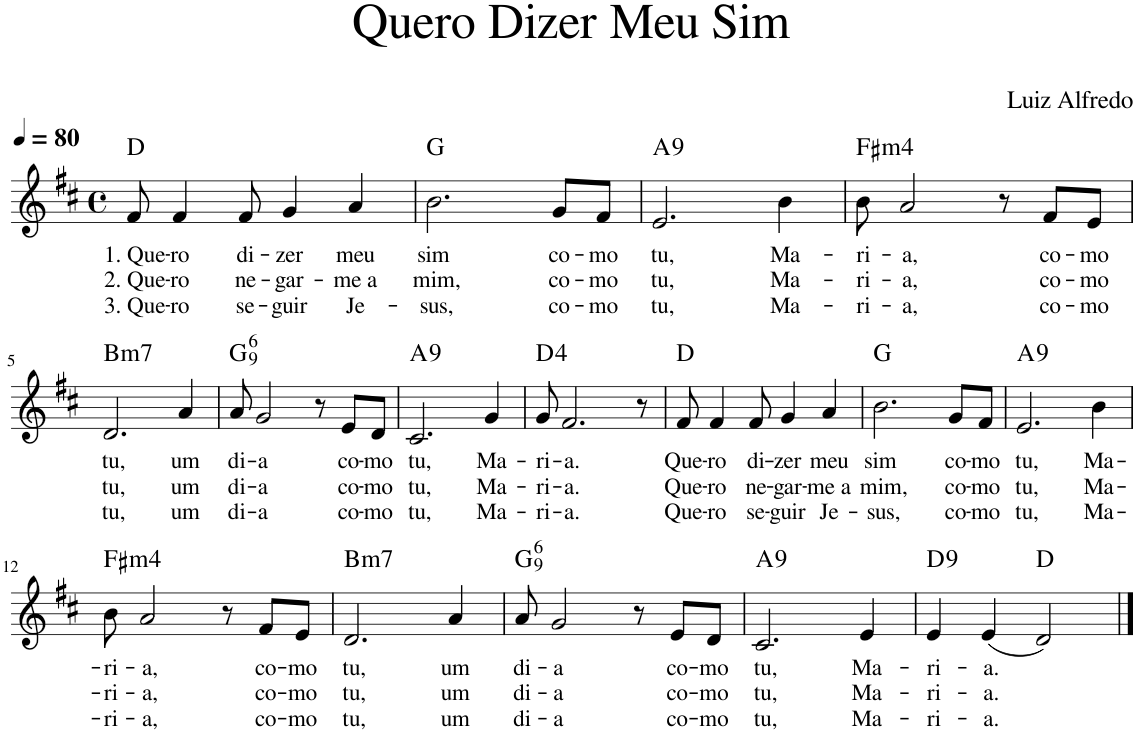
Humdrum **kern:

**kern	**text	**text	**text	**harte
*part1	*part1	*part1	*part1	*part1
*staff1	*staff1	*staff1	*staff1	*
*I"Voz	*	*	*	*
*I'Vo.	*	*	*	*
*clefG2	*	*	*	*
*k[f#c#]	*	*	*	*
*M4/4	*	*	*	*
*met(c)	*	*	*	*
*MM80	*	*	*	*
=1	=1	=1	=1	=1
!	!LO:LY:b	!LO:LY:b	!LO:LY:b	!
8f#/	1. Que-	2. Que-	3. Que-	D:maj
!	!LO:LY:b	!LO:LY:b	!LO:LY:b	!
4f#/	-ro	-ro	-ro	.
!	!LO:LY:b	!LO:LY:b	!LO:LY:b	!
8f#/	di-	ne-	se-	.
!	!LO:LY:b	!LO:LY:b	!LO:LY:b	!
4g/	-zer	-gar-	-guir	.
!	!LO:LY:b	!LO:LY:b	!LO:LY:b	!
4a/	meu	-me a	Je-	.
=2	=2	=2	=2	=2
!	!LO:LY:b	!LO:LY:b	!LO:LY:b	!
2.b\	sim	mim,	-sus,	G:maj
!	!LO:LY:b	!LO:LY:b	!LO:LY:b	!
8g/L	co-	co-	co-	.
!	!LO:LY:b	!LO:LY:b	!LO:LY:b	!
8f#/J	-mo	-mo	-mo	.
=3	=3	=3	=3	=3
!	!LO:LY:b	!LO:LY:b	!LO:LY:b	!LO:H:kt=9
2.e/	tu,	tu,	tu,	A:9
!	!LO:LY:b	!LO:LY:b	!LO:LY:b	!
4b\	Ma-	Ma-	Ma-	.
=4	=4	=4	=4	=4
!	!LO:LY:b	!LO:LY:b	!LO:LY:b	!LO:H:kt=m
8b\	-ri-	-ri-	-ri-	F#:min(4)
!	!LO:LY:b	!LO:LY:b	!LO:LY:b	!
2a/	-a,	-a,	-a,	.
8r	.	.	.	.
!	!LO:LY:b	!LO:LY:b	!LO:LY:b	!
8f#/L	co-	co-	co-	.
!	!LO:LY:b	!LO:LY:b	!LO:LY:b	!
8e/J	-mo	-mo	-mo	.
!!LO:LB:g=z
=5	=5	=5	=5	=5
!	!LO:LY:b	!LO:LY:b	!LO:LY:b	!LO:H:kt=m7
2.d/	tu,	tu,	tu,	B:min7
!	!LO:LY:b	!LO:LY:b	!LO:LY:b	!
4a/	um	um	um	.
=6	=6	=6	=6	=6
!	!LO:LY:b	!LO:LY:b	!LO:LY:b	!LO:H:kt=6
8a/	di-	di-	di-	G:maj6(9)
!	!LO:LY:b	!LO:LY:b	!LO:LY:b	!
2g/	-a	-a	-a	.
8r	.	.	.	.
!	!LO:LY:b	!LO:LY:b	!LO:LY:b	!
8e/L	co-	co-	co-	.
!	!LO:LY:b	!LO:LY:b	!LO:LY:b	!
8d/J	-mo	-mo	-mo	.
=7	=7	=7	=7	=7
!	!LO:LY:b	!LO:LY:b	!LO:LY:b	!LO:H:kt=9
2.c#/	tu,	tu,	tu,	A:9
!	!LO:LY:b	!LO:LY:b	!LO:LY:b	!
4g/	Ma-	Ma-	Ma-	.
=8	=8	=8	=8	=8
!	!LO:LY:b	!LO:LY:b	!LO:LY:b	!
8g/	-ri-	-ri-	-ri-	D:maj(4)
!	!LO:LY:b	!LO:LY:b	!LO:LY:b	!
2.f#/	-a.	-a.	-a.	.
8r	.	.	.	.
=9	=9	=9	=9	=9
!	!LO:LY:b	!LO:LY:b	!LO:LY:b	!
8f#/	Que-	Que-	Que-	D:maj
!	!LO:LY:b	!LO:LY:b	!LO:LY:b	!
4f#/	-ro	-ro	-ro	.
!	!LO:LY:b	!LO:LY:b	!LO:LY:b	!
8f#/	di-	ne-	se-	.
!	!LO:LY:b	!LO:LY:b	!LO:LY:b	!
4g/	-zer	-gar-	-guir	.
!	!LO:LY:b	!LO:LY:b	!LO:LY:b	!
4a/	meu	-me a	Je-	.
=10	=10	=10	=10	=10
!	!LO:LY:b	!LO:LY:b	!LO:LY:b	!
2.b\	sim	mim,	-sus,	G:maj
!	!LO:LY:b	!LO:LY:b	!LO:LY:b	!
8g/L	co-	co-	co-	.
!	!LO:LY:b	!LO:LY:b	!LO:LY:b	!
8f#/J	-mo	-mo	-mo	.
=11	=11	=11	=11	=11
!	!LO:LY:b	!LO:LY:b	!LO:LY:b	!LO:H:kt=9
2.e/	tu,	tu,	tu,	A:9
!	!LO:LY:b	!LO:LY:b	!LO:LY:b	!
4b\	Ma-	Ma-	Ma-	.
!!LO:LB:g=z
=12	=12	=12	=12	=12
!	!LO:LY:b	!LO:LY:b	!LO:LY:b	!LO:H:kt=m
8b\	-ri-	-ri-	-ri-	F#:min(4)
!	!LO:LY:b	!LO:LY:b	!LO:LY:b	!
2a/	-a,	-a,	-a,	.
8r	.	.	.	.
!	!LO:LY:b	!LO:LY:b	!LO:LY:b	!
8f#/L	co-	co-	co-	.
!	!LO:LY:b	!LO:LY:b	!LO:LY:b	!
8e/J	-mo	-mo	-mo	.
=13	=13	=13	=13	=13
!	!LO:LY:b	!LO:LY:b	!LO:LY:b	!LO:H:kt=m7
2.d/	tu,	tu,	tu,	B:min7
!	!LO:LY:b	!LO:LY:b	!LO:LY:b	!
4a/	um	um	um	.
=14	=14	=14	=14	=14
!	!LO:LY:b	!LO:LY:b	!LO:LY:b	!LO:H:kt=6
8a/	di-	di-	di-	G:maj6(9)
!	!LO:LY:b	!LO:LY:b	!LO:LY:b	!
2g/	-a	-a	-a	.
8r	.	.	.	.
!	!LO:LY:b	!LO:LY:b	!LO:LY:b	!
8e/L	co-	co-	co-	.
!	!LO:LY:b	!LO:LY:b	!LO:LY:b	!
8d/J	-mo	-mo	-mo	.
=15	=15	=15	=15	=15
!	!LO:LY:b	!LO:LY:b	!LO:LY:b	!LO:H:kt=9
2.c#/	tu,	tu,	tu,	A:9
!	!LO:LY:b	!LO:LY:b	!LO:LY:b	!
4e/	Ma-	Ma-	Ma-	.
=16	=16	=16	=16	=16
!	!LO:LY:b	!LO:LY:b	!LO:LY:b	!LO:H:kt=9
4e/	-ri-	-ri-	-ri-	D:9
!	!LO:LY:b	!LO:LY:b	!LO:LY:b	!
(4e/	-a.	-a.	-a.	.
2d/)	.	.	.	D:maj
==	==	==	==	==
*-	*-	*-	*-	*-
